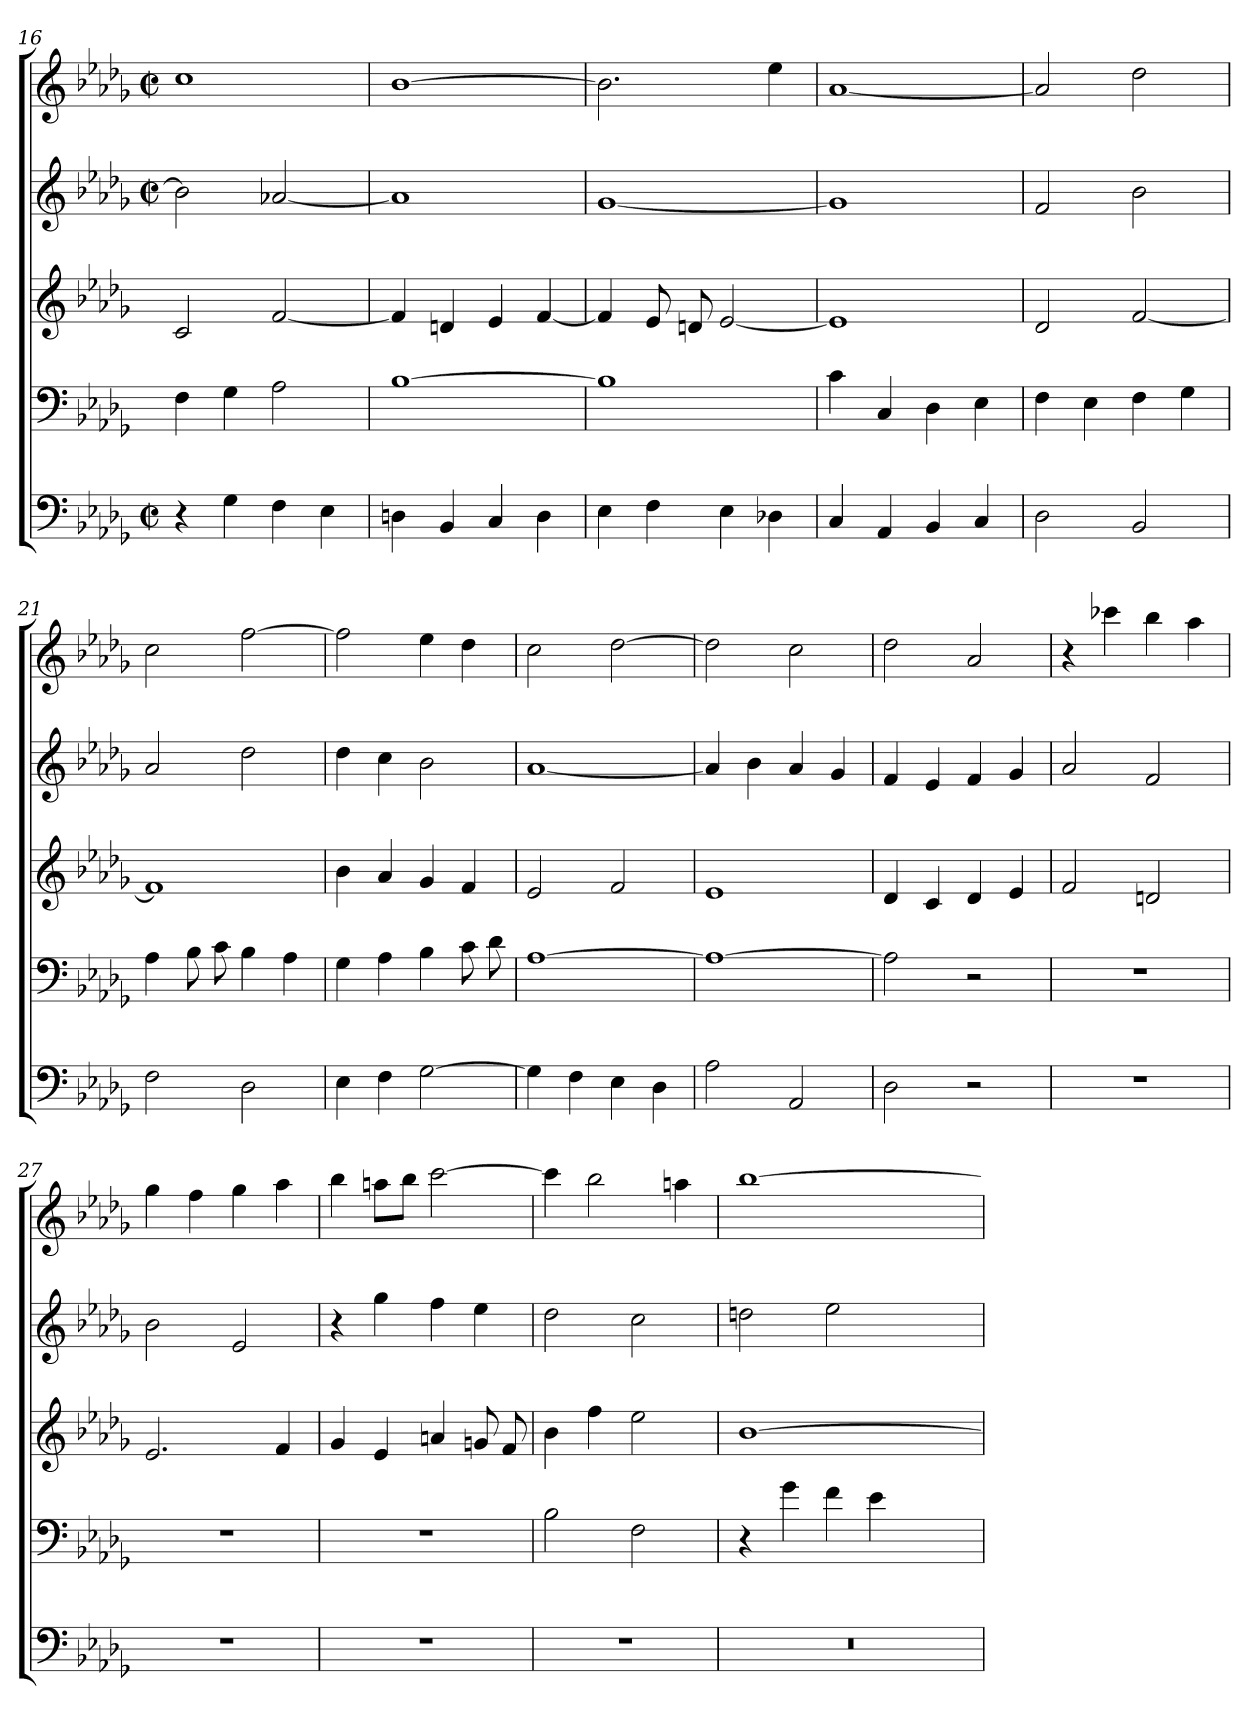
**kern	**kern	**kern	**kern	**kern
*part5	*part4	*part3	*part2	*part1
*staff5	*staff4	*staff3	*staff2	*staff1
*clefF4	*clefF4	*clefG2	*clefG2	*clefG2
*k[b-e-a-d-g-]	*k[b-e-a-d-g-]	*k[b-e-a-d-g-]	*k[b-e-a-d-g-]	*k[b-e-a-d-g-]
*b-:	*	*	*b-:	*b-:
*M2/2	*	*	*M2/2	*M2/2
*met(c|)	*	*	*met(c|)	*met(c|)
=16	=16	=16	=16	=16
4r	4F	2c	2b-]	1cc
4G-	4G-	.	.	.
4F	2A-	[2f	[2a-X	.
4E-	.	.	.	.
=17	=17	=17	=17	=17
4Dn	[1B-	4f]	1a-]	[1b-
4BB-	.	4dn	.	.
4C	.	4e-	.	.
4D	.	[4f	.	.
=18	=18	=18	=18	=18
4E-	1B-]	4f]	[1g-	2.b-]
4F	.	8e-	.	.
.	.	8dn	.	.
4E-	.	[2e-	.	.
4D-X	.	.	.	4ee-
=19	=19	=19	=19	=19
4C	4c	1e-]	1g-]	[1a-
4AA-	4C	.	.	.
4BB-	4D-	.	.	.
4C	4E-	.	.	.
=20	=20	=20	=20	=20
2D-	4F	2d-	2f	2a-]
.	4E-	.	.	.
2BB-	4F	[2f	2b-	2dd-
.	4G-	.	.	.
=21	=21	=21	=21	=21
2F	4A-	1f]	2a-	2cc
.	8B-	.	.	.
.	8c	.	.	.
2D-	4B-	.	2dd-	[2ff
.	4A-	.	.	.
=22	=22	=22	=22	=22
4E-	4G-	4b-	4dd-	2ff]
4F	4A-	4a-	4cc	.
[2G-	4B-	4g-	2b-	4ee-
.	8c	4f	.	4dd-
.	8d-	.	.	.
=23	=23	=23	=23	=23
4G-]	[1A-	2e-	[1a-	2cc
4F	.	.	.	.
4E-	.	2f	.	[2dd-
4D-	.	.	.	.
=24	=24	=24	=24	=24
2A-	1A-_	1e-	4a-]	2dd-]
.	.	.	4b-	.
2AA-	.	.	4a-	2cc
.	.	.	4g-	.
=25	=25	=25	=25	=25
2D-	2A-]	4d-	4f	2dd-
.	.	4c	4e-	.
2r	2r	4d-	4f	2a-
.	.	4e-	4g-	.
=26	=26	=26	=26	=26
1r	1r	2f	2a-	4r
.	.	.	.	4ccc-X
.	.	2dn	2f	4bb-
.	.	.	.	4aa-
=27	=27	=27	=27	=27
1r	1r	2.e-	2b-	4gg-
.	.	.	.	4ff
.	.	.	2e-	4gg-
.	.	4f	.	4aa-
=28	=28	=28	=28	=28
1r	1r	4g-	4r	4bb-
.	.	4e-	4gg-	8aan\L
.	.	.	.	8bb-\J
.	.	4an	4ff	[2ccc
.	.	8gn	4ee-	.
.	.	8f	.	.
=29	=29	=29	=29	=29
1r	2B-	4b-	2dd-	4ccc]
.	.	4ff	.	2bb-
.	2F	2ee-	2cc	.
.	.	.	.	4aan
=30	=30	=30	=30	=30
1r	4r	[1b-	2ddn	[1bb-
.	4g-	.	.	.
.	4f	.	2ee-	.
.	4e-	.	.	.
=	=	=	=	=
*-	*-	*-	*-	*-
